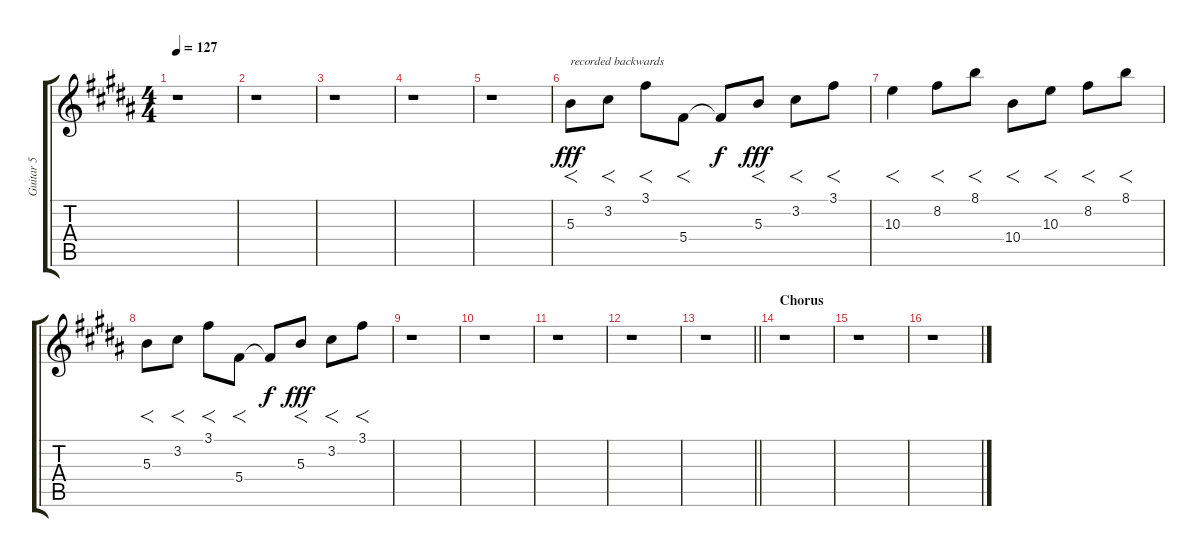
\track ("Guitar 5" "Guitar 5") {instrument distortionguitar}
\staff {score tabs}
\tuning (Eb4 Bb3 Gb3 Db3 Ab2 Eb2) {hide}
\ts (4 4)
\tempo 127
\clef g2
\ks b
r.1{dy fff} |
r.1 |
r.1 |
r.1 |
r.1 |
5.3.8{f txt "recorded backwards"} 3.2.8{f} 3.1.8{f} 5.4.8{f} 5.4{t}.8{dy f} 5.3.8{f dy fff} 3.2.8{f} 3.1.8{f} |
10.3.4{f} 8.2.8{f} 8.1.8{f} 10.4.8{f} 10.3.8{f} 8.2.8{f} 8.1.8{f} |
5.3.8{f} 3.2.8{f} 3.1.8{f} 5.4.8{f} 5.4{t}.8{dy f} 5.3.8{f dy fff} 3.2.8{f} 3.1.8{f} |
r.1 |
r.1 |
r.1 |
r.1 |
\barLineRight lightlight
r.1 |
\section ("" "Chorus")
r.1 |
r.1 |
r.1
